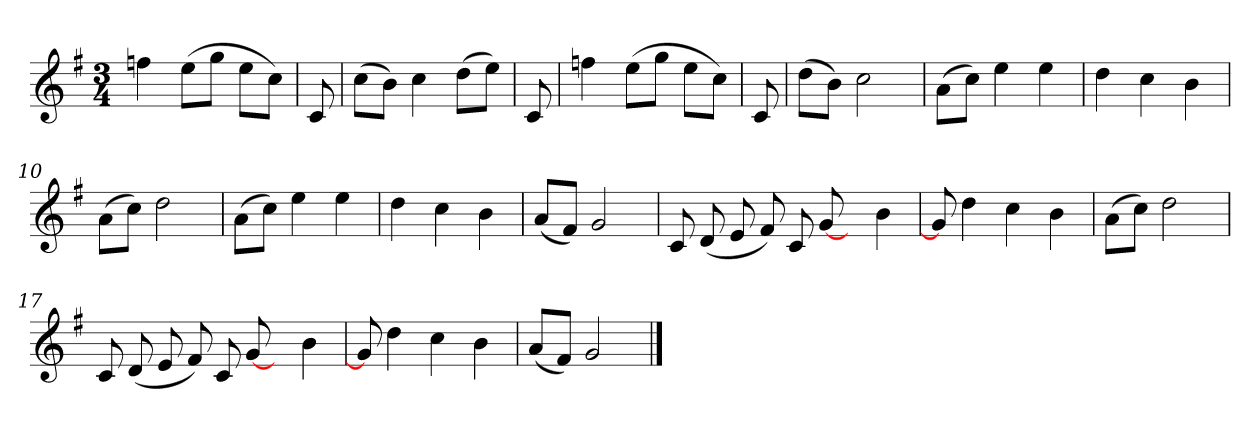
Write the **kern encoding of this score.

**kern
*part1
*staff1
*clefG2
*k[f#]
*M3/4
=
4ffn
(8ee\L
8gg\J
8ee\L
8cc\J)
=2y
8c
=3
(8cc\L
8b\J)
4cc
(8dd\L
8ee\J)
=4y
8c
=5
4ffn
(8ee\L
8gg\J
8ee\L
8cc\J)
=6y
8c
=7
(8dd\L
8b\J)
2cc
=8y
(8a\L
8cc\J)
4ee
4ee
=9
4dd
4cc
4b
=10
(8a\L
8cc\J)
2dd
=11
(8a\L
8cc\J)
4ee
4ee
=12
4dd
4cc
4b
=13
(8a/L
8f#/J)
2g
=14y
8c
(8d
8e
8f#)
8c
[8g
8ryy
4b
=15
8g]
4dd
4cc
4b
=16
(8a\L
8cc\J)
2dd
=17
8c
(8d
8e
8f#)
8c
[8g
8ryy
4b
=18
8g]
4dd
4cc
4b
=19
(8a/L
8f#/J)
2g
==
*-
